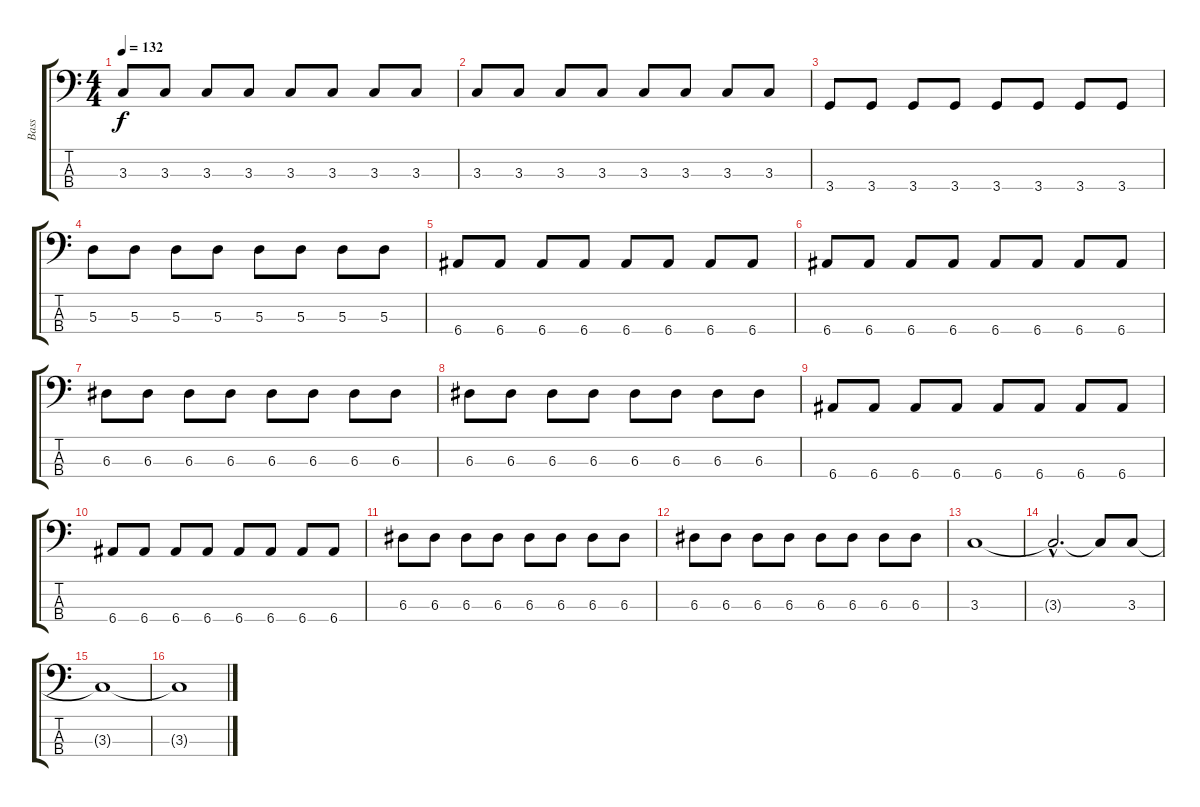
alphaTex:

\track ("Bass " "Bass ") {instrument electricbassfinger}
\staff {score tabs}
\tuning (G2 D2 A1 E1) {hide}
\ts (4 4)
\tempo 132
\clef f4
\ks c
3.3.8{dy f} 3.3.8 3.3.8 3.3.8 3.3.8 3.3.8 3.3.8 3.3.8 |
3.3.8 3.3.8 3.3.8 3.3.8 3.3.8 3.3.8 3.3.8 3.3.8 |
3.4.8 3.4.8 3.4.8 3.4.8 3.4.8 3.4.8 3.4.8 3.4.8 |
5.3.8 5.3.8 5.3.8 5.3.8 5.3.8 5.3.8 5.3.8 5.3.8 |
6.4.8 6.4.8 6.4.8 6.4.8 6.4.8 6.4.8 6.4.8 6.4.8 |
6.4.8 6.4.8 6.4.8 6.4.8 6.4.8 6.4.8 6.4.8 6.4.8 |
6.3.8 6.3.8 6.3.8 6.3.8 6.3.8 6.3.8 6.3.8 6.3.8 |
6.3.8 6.3.8 6.3.8 6.3.8 6.3.8 6.3.8 6.3.8 6.3.8 |
6.4.8 6.4.8 6.4.8 6.4.8 6.4.8 6.4.8 6.4.8 6.4.8 |
6.4.8 6.4.8 6.4.8 6.4.8 6.4.8 6.4.8 6.4.8 6.4.8 |
6.3.8 6.3.8 6.3.8 6.3.8 6.3.8 6.3.8 6.3.8 6.3.8 |
6.3.8 6.3.8 6.3.8 6.3.8 6.3.8 6.3.8 6.3.8 6.3.8 |
3.3.1 |
3.3{hac t}.2{d} 3.3{t}.8 3.3.8 |
3.3{t}.1 |
3.3{t}.1
